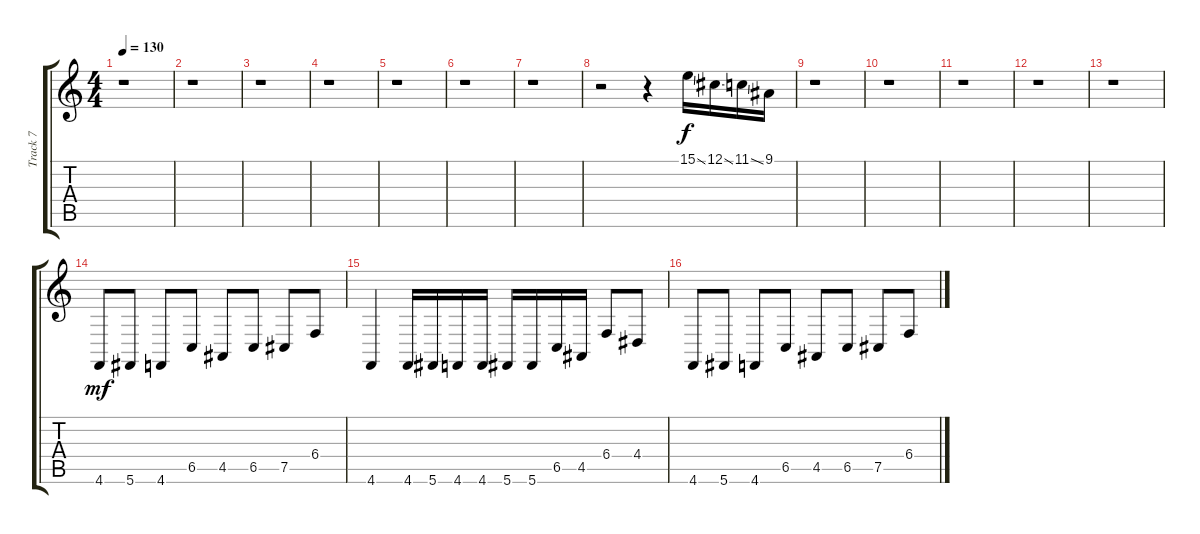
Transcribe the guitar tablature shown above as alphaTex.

\track ("Track 7" "Track 7") {instrument clarinet}
\staff {score tabs}
\tuning (Db4 Ab3 E3 B2 Gb2 Db2) {hide}
\ts (4 4)
\tempo 130
\clef g2
\ks c
r.1{dy f} |
r.1 |
r.1 |
r.1 |
r.1 |
r.1 |
r.1 |
r.2 r.4 15.1{ss}.16 12.1{ss}.16 11.1{ss}.16 9.1.16 |
r.1 |
r.1 |
r.1 |
r.1 |
r.1 |
4.6.8{dy mf} 5.6.8 4.6.8 6.5.8 4.5.8 6.5.8 7.5.8 6.4.8 |
4.6.4 4.6.16 5.6.16 4.6.16 4.6.16 5.6.16 5.6.16 6.5.16 4.5.16 6.4.8 4.4.8 |
4.6.8 5.6.8 4.6.8 6.5.8 4.5.8 6.5.8 7.5.8 6.4.8
